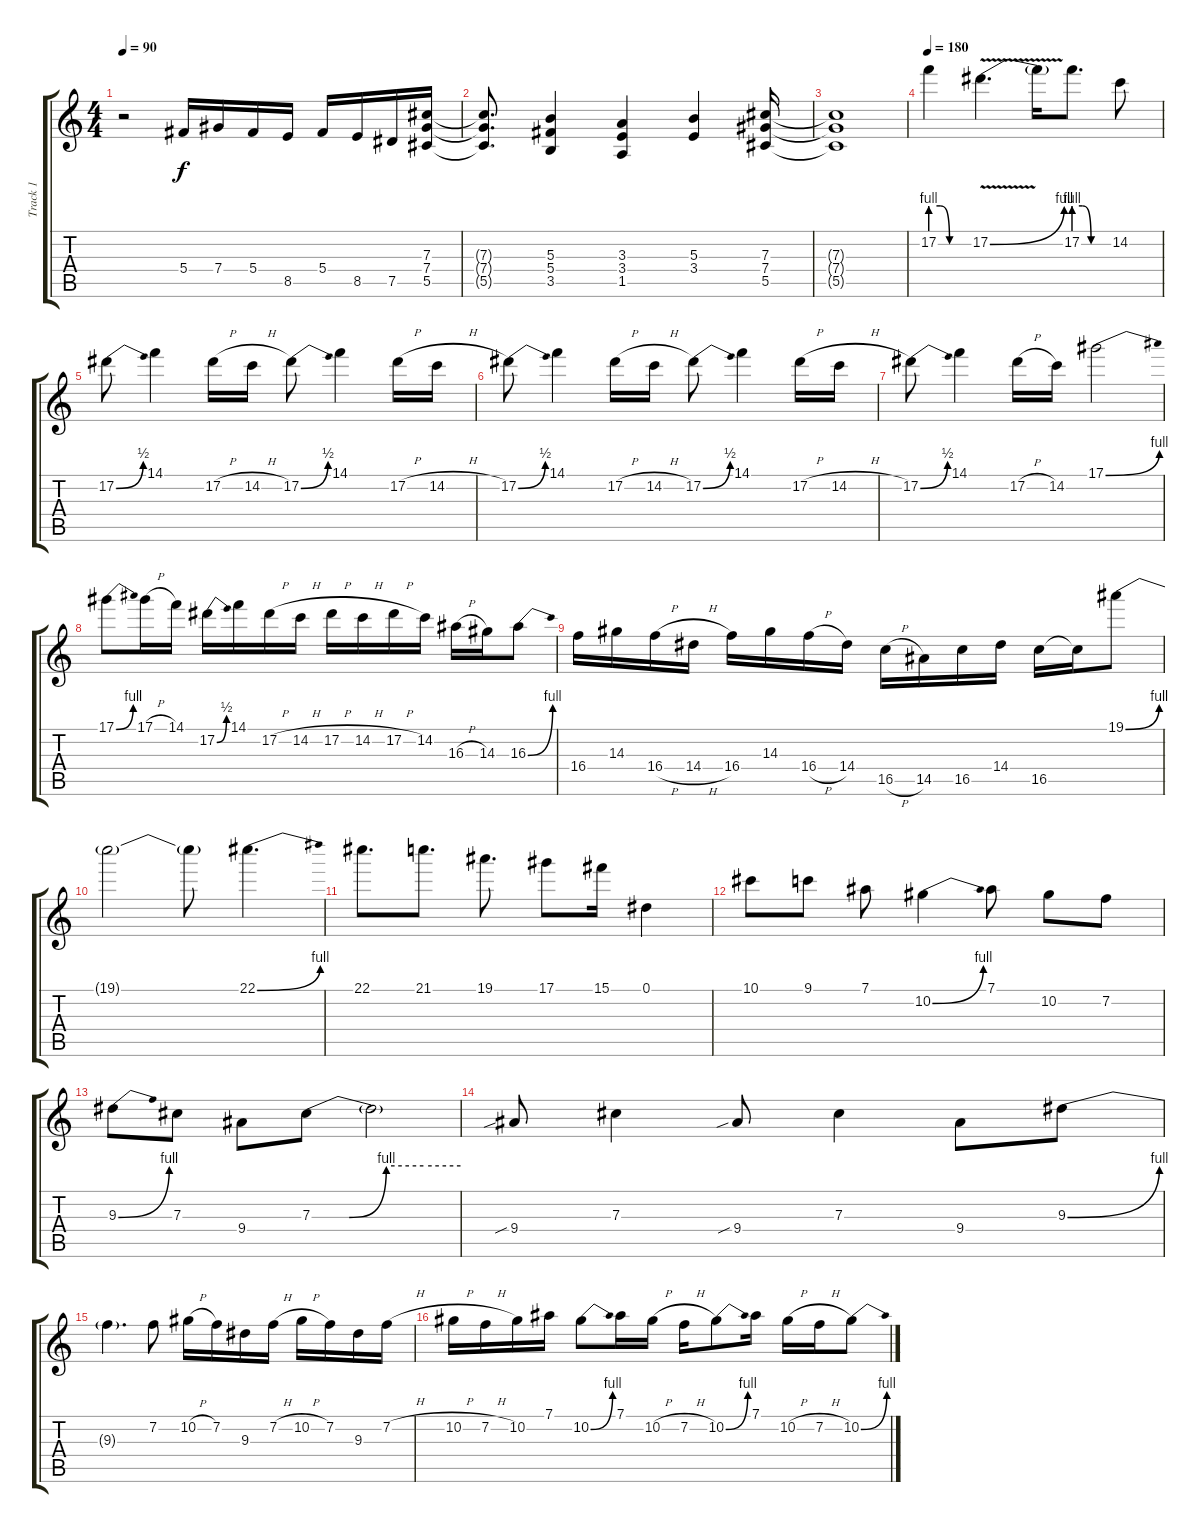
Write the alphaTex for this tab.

\track ("Track 1" "Track 1") {instrument distortionguitar}
\staff {score tabs}
\tuning (Eb4 Bb3 Gb3 Db3 Ab2 Eb2) {hide}
\ts (4 4)
\tempo 90
\clef g2
\ks c
r.2{dy f} 5.4.16 7.4.16 5.4.16 8.5.16 5.4.16 8.5.16 7.5.16 (7.3 7.4 5.5).16 |
(7.3{t} 7.4{t} 5.5{t}).8{d} (5.3 5.4 3.5).4 (3.3 3.4 1.5).4 (5.3 3.4).4 (7.3 7.4 5.5).16 |
(7.3{t} 7.4{t} 5.5{t}).1 |
\tempo 180
17.2{be (custom 0 4 15 4 30 0 60 0)}.4 17.2{be (bend 0 0 60 4) v}.4{d} 17.2{t}.16 17.2{be (custom 0 4 15 4 30 0 60 0)}.8{d} 14.2.8 |
17.2{be (bend 0 0 60 2)}.8 14.1.4 17.2{h}.16 14.2{h}.16 17.2{be (bend 0 0 60 2)}.8 14.1.4 17.2{h}.16 14.2{h}.16 |
17.2{be (bend 0 0 60 2)}.8 14.1.4 17.2{h}.16 14.2{h}.16 17.2{be (bend 0 0 60 2)}.8 14.1.4 17.2{h}.16 14.2{h}.16 |
17.2{be (bend 0 0 60 2)}.8 14.1.4 17.2{h}.16 14.2.16 17.1{be (bend 0 0 60 4)}.2 |
17.1{be (bend 0 0 60 4)}.8 17.1{h}.16 14.1.16 17.2{be (bend 0 0 60 2)}.16 14.1.16 17.2{h}.16 14.2{h}.16 17.2{h}.16 14.2{h}.16 17.2{h}.16 14.2.16 16.3{h}.16 14.3.16 16.3{be (bend 0 0 60 4)}.8 |
16.4.16 14.3.16 16.4{h}.16 14.4{h}.16 16.4.16 14.3.16 16.4{h}.16 14.4.16 16.5{h}.16 14.5.16 16.5.16 14.4.16 16.5.16 16.5{t}.16 19.1{be (bend 0 0 60 4)}.8 |
19.1{t}.2 19.1{t}.8 22.1{be (bend 0 0 60 4)}.4{d} |
22.1.8{d} 21.1.8{d} 19.1.8{d} 17.1.8 15.1.16 0.1.4 |
10.1.8 9.1.8 7.1.8 10.2{be (bend 0 0 60 4)}.4 7.1.8 10.2.8 7.2.8 |
9.3{be (bend 0 0 60 4)}.8 7.3.8 9.4.8 7.3{be (custom 0 0 15 0 30 4 45 4 60 4)}.8 7.3{t}.2 |
9.4{sib}.8 7.3.4 9.4{sib}.8 7.3.4 9.4.8 9.3{be (bend 0 0 60 4)}.8 |
9.3{t}.4{d} 7.2.8 10.2{h}.16 7.2.16 9.3.16 7.2{h}.16 10.2{h}.16 7.2.16 9.3.16 7.2{h}.16 |
10.2{h}.16 7.2{h}.16 10.2.16 7.1.16 10.2{be (bend 0 0 60 4)}.8 7.1.16 10.2{h}.16 7.2{h}.16 10.2{be (bend 0 0 60 4)}.8 7.1.16 10.2{h}.16 7.2{h}.16 10.2{be (bend 0 0 60 4)}.8
